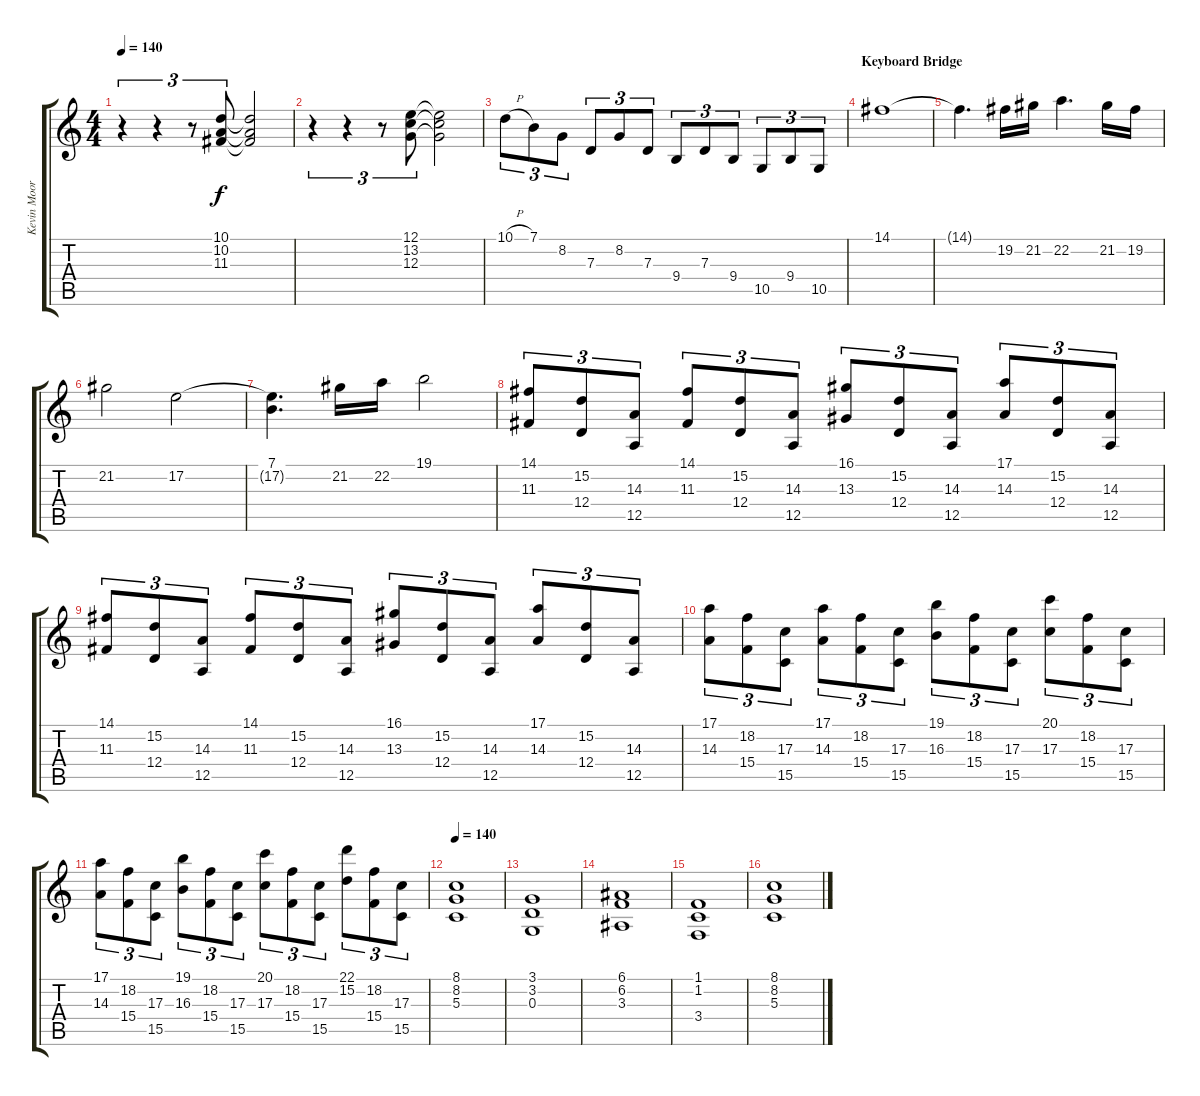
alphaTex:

\track ("Kevin Moore Lead Keyboard" "Kevin Moor") {instrument lead2sawtooth}
\staff {score tabs}
\tuning (E4 B3 G3 D3 A2 E2) {hide}
\ts (4 4)
\tempo 140
\clef g2
\ks c
r.4{tu (3 2) dy f} r.4{tu (3 2)} r.8{tu (3 2)} (10.1 10.2 11.3).8{tu (3 2)} (10.1{t} 10.2{t} 11.3{t}).2 |
r.4{tu (3 2)} r.4{tu (3 2)} r.8{tu (3 2)} (12.1 13.2 12.3).8{tu (3 2)} (12.1{t} 13.2{t} 12.3{t}).2 |
10.1{h}.8{tu (3 2)} 7.1.8{tu (3 2)} 8.2.8{tu (3 2)} 7.3.8{tu (3 2)} 8.2.8{tu (3 2)} 7.3.8{tu (3 2)} 9.4.8{tu (3 2)} 7.3.8{tu (3 2)} 9.4.8{tu (3 2)} 10.5.8{tu (3 2)} 9.4.8{tu (3 2)} 10.5.8{tu (3 2)} |
\section ("" "Keyboard Bridge")
14.1.1{volume 12} |
14.1{t}.4{d} 19.2.16 21.2.16 22.2.4{d} 21.2.16 19.2.16 |
21.2.2 17.2.2 |
(7.1 17.2{t}).4{d} 21.2.16 22.2.16 19.1.2 |
(14.1 11.3).8{tu (3 2)} (15.2 12.4).8{tu (3 2)} (14.3 12.5).8{tu (3 2)} (14.1 11.3).8{tu (3 2)} (15.2 12.4).8{tu (3 2)} (14.3 12.5).8{tu (3 2)} (16.1 13.3).8{tu (3 2)} (15.2 12.4).8{tu (3 2)} (14.3 12.5).8{tu (3 2)} (17.1 14.3).8{tu (3 2)} (15.2 12.4).8{tu (3 2)} (14.3 12.5).8{tu (3 2)} |
(14.1 11.3).8{tu (3 2)} (15.2 12.4).8{tu (3 2)} (14.3 12.5).8{tu (3 2)} (14.1 11.3).8{tu (3 2)} (15.2 12.4).8{tu (3 2)} (14.3 12.5).8{tu (3 2)} (16.1 13.3).8{tu (3 2)} (15.2 12.4).8{tu (3 2)} (14.3 12.5).8{tu (3 2)} (17.1 14.3).8{tu (3 2)} (15.2 12.4).8{tu (3 2)} (14.3 12.5).8{tu (3 2)} |
(17.1 14.3).8{tu (3 2)} (18.2 15.4).8{tu (3 2)} (17.3 15.5).8{tu (3 2)} (17.1 14.3).8{tu (3 2)} (18.2 15.4).8{tu (3 2)} (17.3 15.5).8{tu (3 2)} (19.1 16.3).8{tu (3 2)} (18.2 15.4).8{tu (3 2)} (17.3 15.5).8{tu (3 2)} (20.1 17.3).8{tu (3 2)} (18.2 15.4).8{tu (3 2)} (17.3 15.5).8{tu (3 2)} |
(17.1 14.3).8{tu (3 2)} (18.2 15.4).8{tu (3 2)} (17.3 15.5).8{tu (3 2)} (19.1 16.3).8{tu (3 2)} (18.2 15.4).8{tu (3 2)} (17.3 15.5).8{tu (3 2)} (20.1 17.3).8{tu (3 2)} (18.2 15.4).8{tu (3 2)} (17.3 15.5).8{tu (3 2)} (22.1 15.2).8{tu (3 2)} (18.2 15.4).8{tu (3 2)} (17.3 15.5).8{tu (3 2)} |
\tempo 140
(8.1 8.2 5.3).1{volume 9 instrument stringensemble1} |
(3.1 3.2 0.3).1 |
(6.1 6.2 3.3).1 |
(1.1 1.2 3.4).1 |
(8.1 8.2 5.3).1
